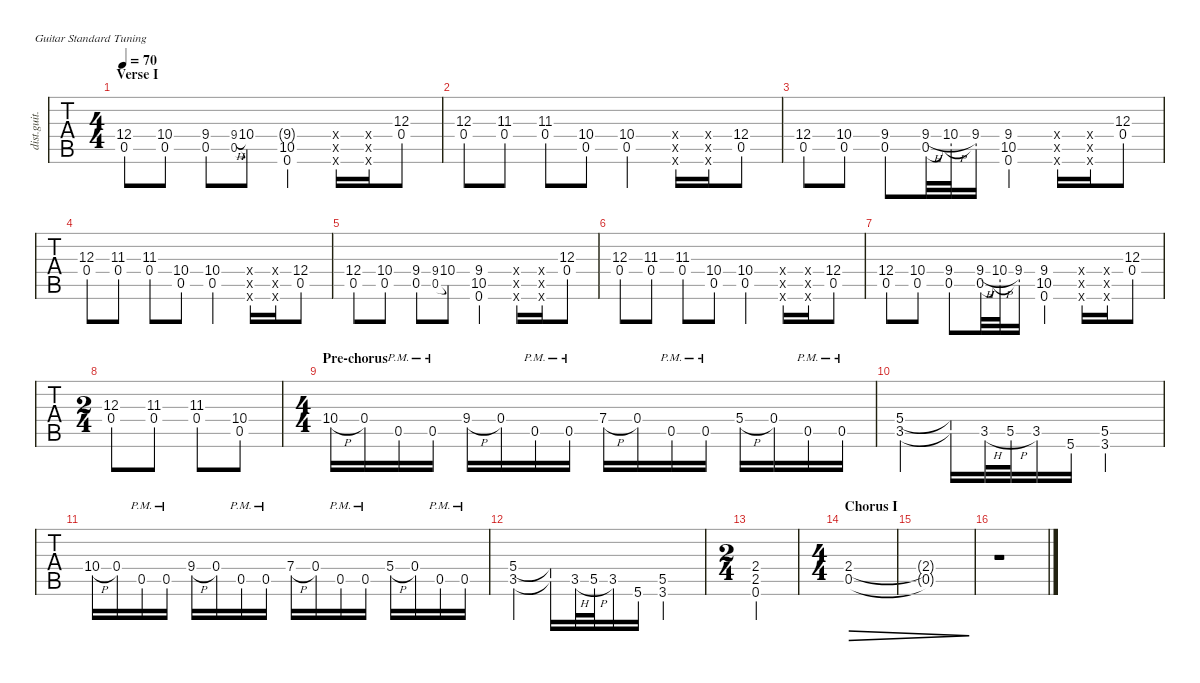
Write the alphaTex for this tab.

\defaultSystemsLayout 4
\hideDynamics
\bracketExtendMode nobrackets
\otherSystemsTrackNameOrientation horizontal
\track ("Rhythm Guitar (James)" "dist.guit.") {defaultSystemsLayout 4 multiBarRest instrument distortionguitar}
\staff {tabs}
\tuning (E4 B3 G3 D3 A2 E2)
\ts (4 4)
\section ("" "Verse I")
\tempo 70
\clef g2
\ks c
(0.5 12.4).8{dy mf} (0.5 10.4).8 (0.5 9.4).8 (0.5 9.4{h}).8{gr onbeat} (10.4 0.5{t}).8 (10.5 0.6 9.4{g}).4 (0.6{x} 0.5{x} 0.4{x}).16 (0.6{x} 0.5{x} 0.4{x}).16 (12.3 0.4).8 |
(12.3 0.4).8 (11.3{acc #} 0.4).8 (11.3{acc #} 0.4).8 (10.4 0.5).8 (10.4 0.5).4 (0.6{x} 0.5{x} 0.4{x}).16 (0.6{x} 0.5{x} 0.4{x}).16 (0.5 12.4).8 |
(0.5 12.4).8 (0.5 10.4).8 (0.5 9.4).8 (0.5 9.4{h}).32 (10.4{h} 0.5{t}).32 (9.4 0.5{t}).16 (10.5 0.6 9.4).4 (0.6{x} 0.5{x} 0.4{x}).16 (0.6{x} 0.5{x} 0.4{x}).16 (12.3 0.4).8 |
(12.3 0.4).8 (11.3{acc #} 0.4).8 (11.3{acc #} 0.4).8 (10.4 0.5).8 (10.4 0.5).4 (0.6{x} 0.5{x} 0.4{x}).16 (0.6{x} 0.5{x} 0.4{x}).16 (0.5 12.4).8 |
(0.5 12.4).8 (0.5 10.4).8 (0.5 9.4).8 (0.5 9.4).8{gr onbeat} (10.4 0.5{t}).8 (10.5 0.6 9.4).4 (0.6{x} 0.5{x} 0.4{x}).16 (0.6{x} 0.5{x} 0.4{x}).16 (12.3 0.4).8 |
(12.3 0.4).8 (11.3{acc #} 0.4).8 (11.3{acc #} 0.4).8 (10.4 0.5).8 (10.4 0.5).4 (0.6{x} 0.5{x} 0.4{x}).16 (0.6{x} 0.5{x} 0.4{x}).16 (0.5 12.4).8 |
(0.5 12.4).8 (0.5 10.4).8 (0.5 9.4).8 (0.5 9.4{h}).32 (10.4{h} 0.5{t}).32 (9.4 0.5{t}).16 (10.5 0.6 9.4).4 (0.6{x} 0.5{x} 0.4{x}).16 (0.6{x} 0.5{x} 0.4{x}).16 (12.3 0.4).8 |
\ts (2 4)
\beaming (8 2 2)
(12.3 0.4).8 (11.3{acc #} 0.4).8 (11.3{acc #} 0.4).8 (10.4 0.5).8 |
\ts (4 4)
\beaming (8 2 2 2 2)
\section ("" "Pre-chorus")
10.4{h}.16 0.4.16 0.5{pm}.16 0.5{pm}.16 9.4{h}.16 0.4.16 0.5{pm}.16 0.5{pm}.16 7.4{h}.16 0.4.16 0.5{pm}.16 0.5{pm}.16 5.4{h}.16 0.4.16 0.5{pm}.16 0.5{pm}.16 |
(3.5 5.4).4 (3.5{t} 5.4{t}).16 3.5{h}.32 5.5{h}.32 3.5.16 5.6.16 (3.6 5.5).2 |
10.4{h}.16 0.4.16 0.5{pm}.16 0.5{pm}.16 9.4{h}.16 0.4.16 0.5{pm}.16 0.5{pm}.16 7.4{h}.16 0.4.16 0.5{pm}.16 0.5{pm}.16 5.4{h}.16 0.4.16 0.5{pm}.16 0.5{pm}.16 |
(3.5 5.4).4 (3.5{t} 5.4{t}).16 3.5{h}.32 5.5{h}.32 3.5.16 5.6.16 (3.6 5.5).2 |
\ts (2 4)
\beaming (8 2 2)
(0.6 2.5 2.4).2 |
\ts (4 4)
\beaming (8 2 2 2 2)
\section ("" "Chorus I")
(0.5 2.4).1{dec} |
(2.4{t} 0.5{t}).1{dec} |
r.1
